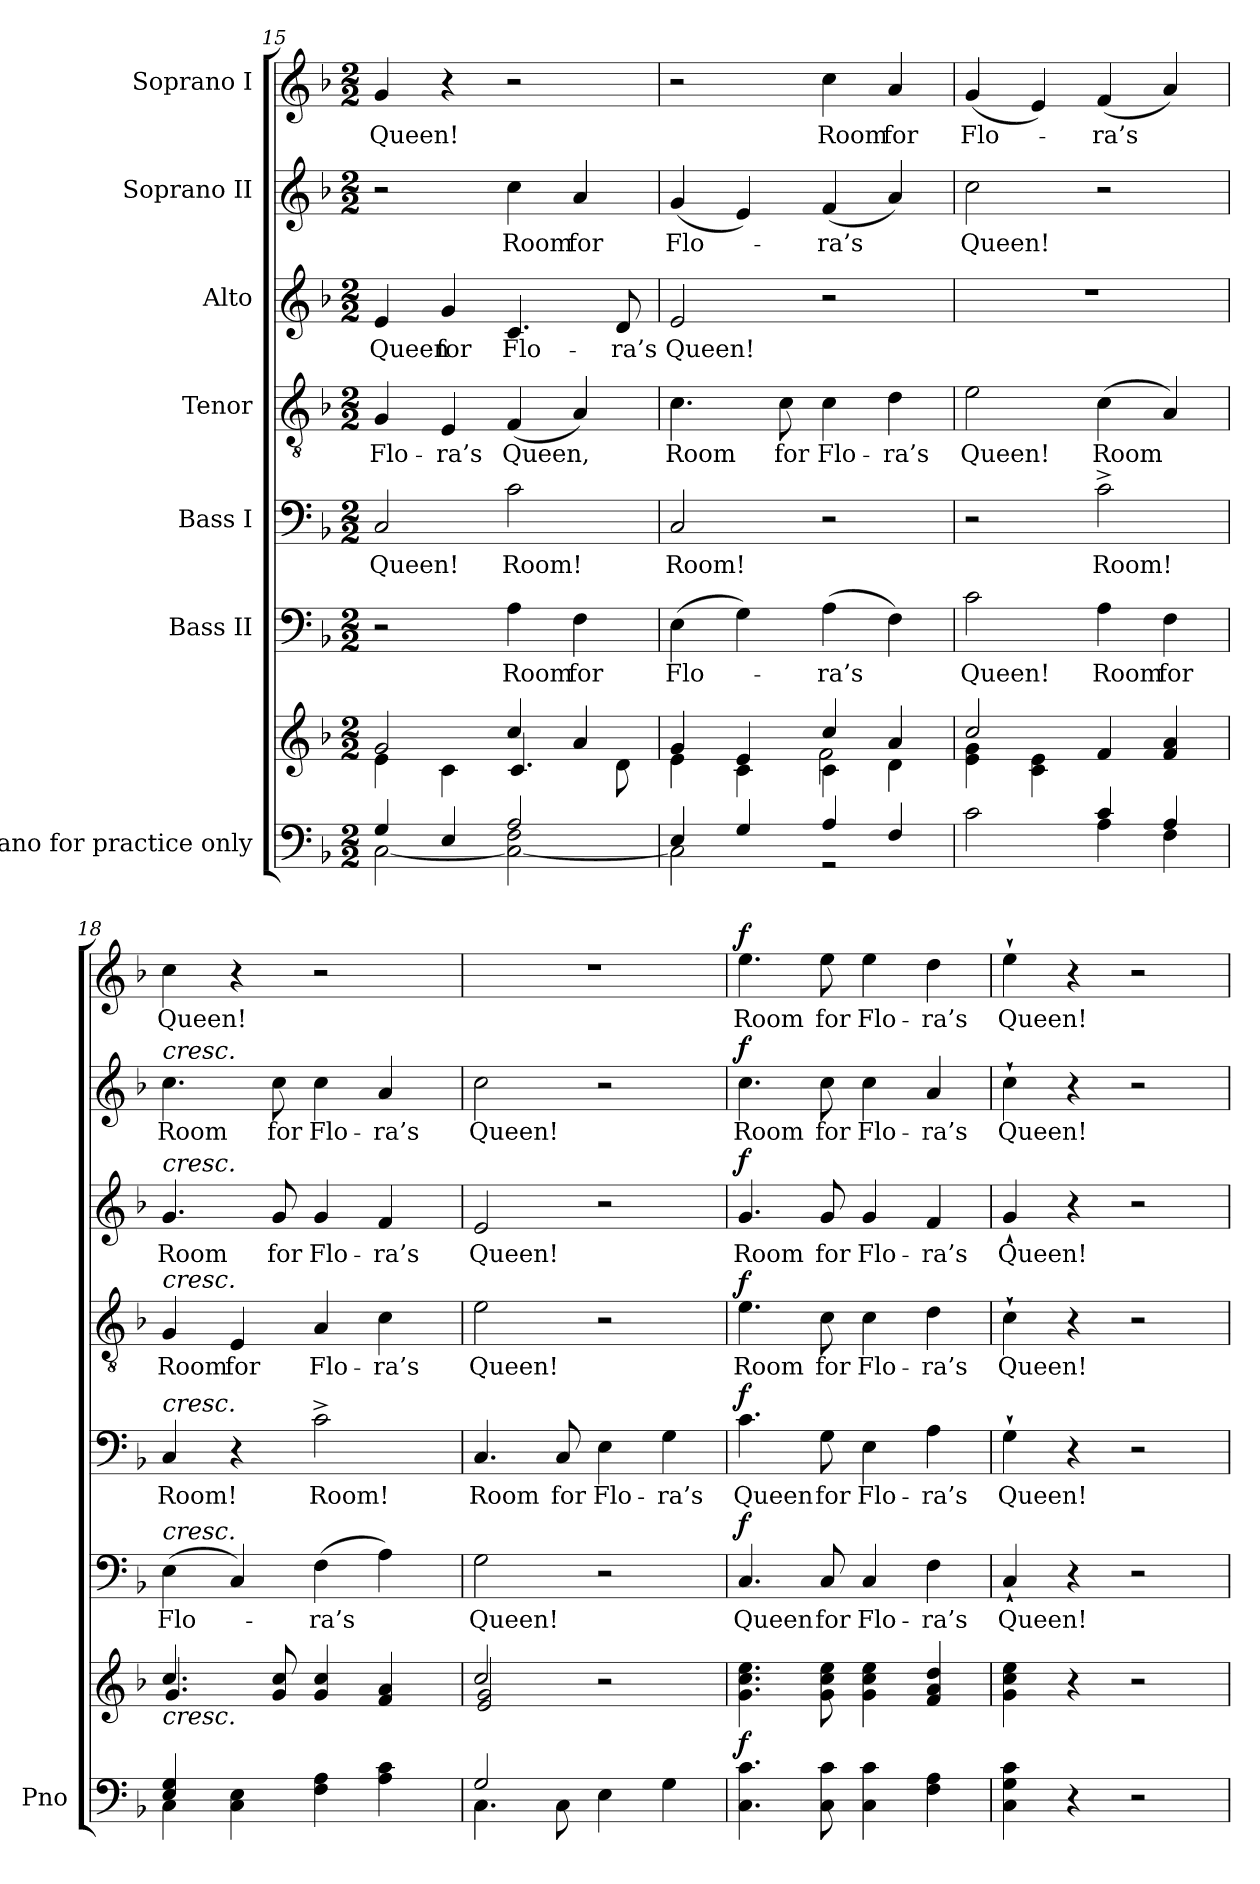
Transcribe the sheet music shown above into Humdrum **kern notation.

**kern	**kern	**dynam	**kern	**text	**dynam	**kern	**text	**dynam	**kern	**text	**dynam	**kern	**text	**dynam	**kern	**text	**dynam	**kern	**text	**dynam
*part7	*part7	*part7	*part6	*part6	*part6	*part5	*part5	*part5	*part4	*part4	*part4	*part3	*part3	*part3	*part2	*part2	*part2	*part1	*part1	*part1
*staff8	*staff7	*staff7/8	*staff6	*staff6	*staff6	*staff5	*staff5	*staff5	*staff4	*staff4	*staff4	*staff3	*staff3	*staff3	*staff2	*staff2	*staff2	*staff1	*staff1	*staff1
*I"Piano for practice only	*	*	*I"Bass II	*	*	*I"Bass I	*	*	*I"Tenor	*	*	*I"Alto	*	*	*I"Soprano II	*	*	*I"Soprano I	*	*
*I'Pno	*	*	*	*	*	*	*	*	*	*	*	*	*	*	*	*	*	*	*	*
*clefF4	*clefG2	*	*clefF4	*	*	*clefF4	*	*	*clefGv2	*	*	*clefG2	*	*	*clefG2	*	*	*clefG2	*	*
*k[b-]	*k[b-]	*	*k[b-]	*	*	*k[b-]	*	*	*k[b-]	*	*	*k[b-]	*	*	*k[b-]	*	*	*k[b-]	*	*
*M2/2	*M2/2	*	*M2/2	*	*	*M2/2	*	*	*M2/2	*	*	*M2/2	*	*	*M2/2	*	*	*M2/2	*	*
=15	=15	=15	=15	=15	=15	=15	=15	=15	=15	=15	=15	=15	=15	=15	=15	=15	=15	=15	=15	=15
*^	*^	*	*	*	*	*	*	*	*	*	*	*	*	*	*	*	*	*	*	*
*	*	*	*^	*	*	*	*	*	*	*	*	*	*	*	*	*	*	*	*	*	*	*
4G/	[2C\	2g/	4e\	2ryy	.	2r	.	.	2C/	Queen!	.	4G/	Flo-	.	4e/	Queen	.	2r	.	.	4g/	Queen!	.
4E/	.	.	4c\	.	.	.	.	.	.	.	.	4E/	-ra’s	.	4g/	for	.	.	.	.	4r	.	.
2A/	2C\_ 2F\	4cc/	2ryy	4.c/	.	4A\	Room	.	2c\	Room!	.	(4F/	Queen,	.	4.c/	Flo-	.	4cc\	Room	.	2r	.	.
.	.	4a/	.	.	.	4F\	for	.	.	.	.	4A/)	.	.	.	.	.	4a/	for	.	.	.	.
.	.	.	.	8d\	.	.	.	.	.	.	.	.	.	.	8d/	-ra’s	.	.	.	.	.	.	.
=16	=16	=16	=16	=16	=16	=16	=16	=16	=16	=16	=16	=16	=16	=16	=16	=16	=16	=16	=16	=16	=16	=16	=16
4E/	2C\]	4g/	4e\	2ryy	.	(4E\	Flo-	.	2C/	Room!	.	4.c\	Room	.	2e/	Queen!	.	(4g/	Flo-	.	2r	.	.
4G/	.	4e/	4c\	.	.	4G\)	.	.	.	.	.	.	.	.	.	.	.	4e/)	.	.	.	.	.
.	.	.	.	.	.	.	.	.	.	.	.	8c\	for	.	.	.	.	.	.	.	.	.	.
4A/	2r	4cc/	4c\	2f\	.	(4A\	-ra’s	.	2r	.	.	4c\	Flo-	.	2r	.	.	(4f/	-ra’s	.	4cc\	Room	.
4F/	.	4a/	4d\	.	.	4F\)	.	.	.	.	.	4d\	-ra’s	.	.	.	.	4a/)	.	.	4a/	for	.
*	*	*	*v	*v	*	*	*	*	*	*	*	*	*	*	*	*	*	*	*	*	*	*	*
=17	=17	=17	=17	=17	=17	=17	=17	=17	=17	=17	=17	=17	=17	=17	=17	=17	=17	=17	=17	=17	=17	=17
2c\	2ryy	4e\ 4g\	2cc/	.	2c\	Queen!	.	2r	.	.	2e\	Queen!	.	1r	.	.	2cc\	Queen!	.	(4g/	Flo-	.
.	.	4c\ 4e\	.	.	.	.	.	.	.	.	.	.	.	.	.	.	.	.	.	4e/)	.	.
4c/	4A\	4f/	2ryy	.	4A\	Room	.	2c^\	Room!	.	(4c\	Room	.	.	.	.	2r	.	.	(4f/	-ra’s	.
4A/	4F\	4f/ 4a/	.	.	4F\	for	.	.	.	.	4A/)	.	.	.	.	.	.	.	.	4a/)	.	.
=18	=18	=18	=18	=18	=18	=18	=18	=18	=18	=18	=18	=18	=18	=18	=18	=18	=18	=18	=18	=18	=18	=18
!	!	!	!	!	!	!	!	!	!	!	!	!	!	!	!	!	!LO:TX:a:i:t=cresc.	!	!	!	!	!
!	!	!	!	!	!	!	!	!	!	!	!	!	!	!LO:TX:a:i:t=cresc.	!	!	!	!	!	!	!	!
!	!	!	!	!	!	!	!	!	!	!	!LO:TX:a:i:t=cresc.	!	!	!	!	!	!	!	!	!	!	!
!	!	!	!	!	!	!	!	!LO:TX:a:i:t=cresc.	!	!	!	!	!	!	!	!	!	!	!	!	!	!
!	!	!	!	!	!LO:TX:a:i:t=cresc.	!	!	!	!	!	!	!	!	!	!	!	!	!	!	!	!	!
!	!	!LO:TX:b:i:t=cresc.	!	!	!	!	!	!	!	!	!	!	!	!	!	!	!	!	!	!	!	!
4E/ 4G/	4C\	4.cc/	4.g/	.	(4E\	Flo-	.	4C/	Room!	.	4G/	Room	.	4.g/	Room	.	4.cc\	Room	.	4cc\	Queen!	.
4C\ 4E\	2.ryy	.	.	.	4C/)	.	.	4r	.	.	4E/	for	.	.	.	.	.	.	.	4r	.	.
.	.	8g/ 8cc/	2ryy	.	.	.	.	.	.	.	.	.	.	8g/	for	.	8cc\	for	.	.	.	.
4F\ 4A\	.	4g/ 4cc/	.	.	(4F\	-ra’s	.	2c^\	Room!	.	4A/	Flo-	.	4g/	Flo-	.	4cc\	Flo-	.	2r	.	.
4A\ 4c\	.	4f/ 4a/	.	.	4A\)	.	.	.	.	.	4c\	-ra’s	.	4f/	-ra’s	.	4a/	-ra’s	.	.	.	.
.	.	.	8ryy	.	.	.	.	.	.	.	.	.	.	.	.	.	.	.	.	.	.	.
=19	=19	=19	=19	=19	=19	=19	=19	=19	=19	=19	=19	=19	=19	=19	=19	=19	=19	=19	=19	=19	=19	=19
2G/	4.C\	2cc/	2e/ 2g/	.	2G\	Queen!	.	4.C/	Room	.	2e\	Queen!	.	2e/	Queen!	.	2cc\	Queen!	.	1r	.	.
.	8C\	.	.	.	.	.	.	8C/	for	.	.	.	.	.	.	.	.	.	.	.	.	.
4E\	2ryy	2r	2ryy	.	2r	.	.	4E\	Flo-	.	2r	.	.	2r	.	.	2r	.	.	.	.	.
4G\	.	.	.	.	.	.	.	4G\	-ra’s	.	.	.	.	.	.	.	.	.	.	.	.	.
*v	*v	*	*	*	*	*	*	*	*	*	*	*	*	*	*	*	*	*	*	*	*	*
*	*v	*v	*	*	*	*	*	*	*	*	*	*	*	*	*	*	*	*	*	*	*
=20	=20	=20	=20	=20	=20	=20	=20	=20	=20	=20	=20	=20	=20	=20	=20	=20	=20	=20	=20	=20
!	!	!LO:DY:b	!	!	!LO:DY:a	!	!	!LO:DY:a	!	!	!LO:DY:a	!	!	!LO:DY:a	!	!	!LO:DY:a	!	!	!LO:DY:a
4.C\ 4.c\	4.g\ 4.cc\ 4.ee\	f	4.C/	Queen	f	4.c\	Queen	f	4.e\	Room	f	4.g/	Room	f	4.cc\	Room	f	4.ee\	Room	f
8C\ 8c\	8g\ 8cc\ 8ee\	.	8C/	for	.	8G\	for	.	8c\	for	.	8g/	for	.	8cc\	for	.	8ee\	for	.
4C\ 4c\	4g\ 4cc\ 4ee\	.	4C/	Flo-	.	4E\	Flo-	.	4c\	Flo-	.	4g/	Flo-	.	4cc\	Flo-	.	4ee\	Flo-	.
4F\ 4A\	4f/ 4a/ 4dd/	.	4F\	-ra’s	.	4A\	-ra’s	.	4d\	-ra’s	.	4f/	-ra’s	.	4a/	-ra’s	.	4dd\	-ra’s	.
=21	=21	=21	=21	=21	=21	=21	=21	=21	=21	=21	=21	=21	=21	=21	=21	=21	=21	=21	=21	=21
4C\ 4G\ 4c\	4g\ 4cc\ 4ee\	.	4C`/	Queen!	.	4G`\	Queen!	.	4c`\	Queen!	.	4g`/	Queen!	.	4cc`\	Queen!	.	4ee`\	Queen!	.
4r	4r	.	4r	.	.	4r	.	.	4r	.	.	4r	.	.	4r	.	.	4r	.	.
2r	2r	.	2r	.	.	2r	.	.	2r	.	.	2r	.	.	2r	.	.	2r	.	.
=	=	=	=	=	=	=	=	=	=	=	=	=	=	=	=	=	=	=	=	=
*-	*-	*-	*-	*-	*-	*-	*-	*-	*-	*-	*-	*-	*-	*-	*-	*-	*-	*-	*-	*-
